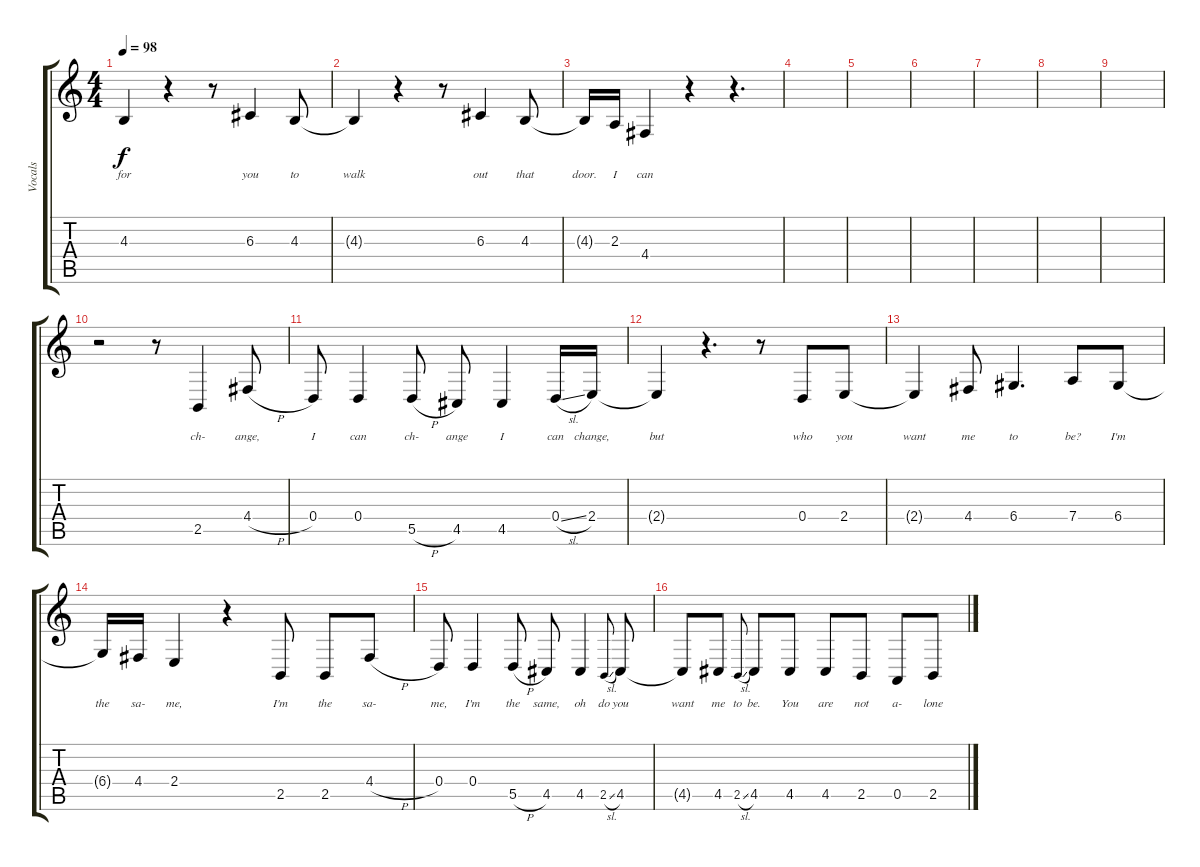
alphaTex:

\track ("Vocals" "Vocals") {instrument viola}
\staff {score tabs}
\tuning (E4 B3 G3 D3 A2 E2) {hide}
\ts (4 4)
\tempo 98
\clef g2
\ks c
4.3{t}.4{lyrics (0 "for") lyrics (1 "") lyrics (2 "") lyrics (3 "") lyrics (4 "") dy f} r.4 r.8 6.3.4{lyrics (0 "you") lyrics (1 "") lyrics (2 "") lyrics (3 "") lyrics (4 "")} 4.3.8{lyrics (0 "to") lyrics (1 "") lyrics (2 "") lyrics (3 "") lyrics (4 "")} |
4.3{t}.4{lyrics (0 "walk") lyrics (1 "") lyrics (2 "") lyrics (3 "") lyrics (4 "")} r.4 r.8 6.3.4{lyrics (0 "out") lyrics (1 "") lyrics (2 "") lyrics (3 "") lyrics (4 "")} 4.3.8{lyrics (0 "that") lyrics (1 "") lyrics (2 "") lyrics (3 "") lyrics (4 "")} |
4.3{t}.16{lyrics (0 "door.") lyrics (1 "") lyrics (2 "") lyrics (3 "") lyrics (4 "")} 2.3.16{lyrics (0 "I") lyrics (1 "") lyrics (2 "") lyrics (3 "") lyrics (4 "")} 4.4.4{lyrics (0 "can") lyrics (1 "") lyrics (2 "") lyrics (3 "") lyrics (4 "")} r.4 r.4{d} |
|
|
|
|
|
|
r.2 r.8 2.5.4{lyrics (0 "ch-") lyrics (1 "") lyrics (2 "") lyrics (3 "") lyrics (4 "")} 4.4{h}.8{lyrics (0 "ange,") lyrics (1 "") lyrics (2 "") lyrics (3 "") lyrics (4 "")} |
0.4.8{lyrics (0 "I") lyrics (1 "") lyrics (2 "") lyrics (3 "") lyrics (4 "")} 0.4.4{lyrics (0 "can") lyrics (1 "") lyrics (2 "") lyrics (3 "") lyrics (4 "")} 5.5{h}.8{lyrics (0 "ch-") lyrics (1 "") lyrics (2 "") lyrics (3 "") lyrics (4 "")} 4.5.8{lyrics (0 "ange") lyrics (1 "") lyrics (2 "") lyrics (3 "") lyrics (4 "")} 4.5.4{lyrics (0 "I") lyrics (1 "") lyrics (2 "") lyrics (3 "") lyrics (4 "")} 0.4{sl}.16{lyrics (0 "can") lyrics (1 "") lyrics (2 "") lyrics (3 "") lyrics (4 "")} 2.4.16{lyrics (0 "change,") lyrics (1 "") lyrics (2 "") lyrics (3 "") lyrics (4 "")} |
2.4{t}.4{lyrics (0 "but") lyrics (1 "") lyrics (2 "") lyrics (3 "") lyrics (4 "")} r.4{d} r.8 0.4.8{lyrics (0 "who") lyrics (1 "") lyrics (2 "") lyrics (3 "") lyrics (4 "")} 2.4.8{lyrics (0 "you") lyrics (1 "") lyrics (2 "") lyrics (3 "") lyrics (4 "")} |
2.4{t}.4{lyrics (0 "want") lyrics (1 "") lyrics (2 "") lyrics (3 "") lyrics (4 "")} 4.4.8{lyrics (0 "me") lyrics (1 "") lyrics (2 "") lyrics (3 "") lyrics (4 "")} 6.4.4{d lyrics (0 "to") lyrics (1 "") lyrics (2 "") lyrics (3 "") lyrics (4 "")} 7.4.8{lyrics (0 "be?") lyrics (1 "") lyrics (2 "") lyrics (3 "") lyrics (4 "")} 6.4.8{lyrics (0 "I'm") lyrics (1 "") lyrics (2 "") lyrics (3 "") lyrics (4 "")} |
6.4{t}.16{lyrics (0 "the") lyrics (1 "") lyrics (2 "") lyrics (3 "") lyrics (4 "")} 4.4.16{lyrics (0 "sa-") lyrics (1 "") lyrics (2 "") lyrics (3 "") lyrics (4 "")} 2.4.4{lyrics (0 "me,") lyrics (1 "") lyrics (2 "") lyrics (3 "") lyrics (4 "")} r.4 2.5.8{lyrics (0 "I'm") lyrics (1 "") lyrics (2 "") lyrics (3 "") lyrics (4 "")} 2.5.8{lyrics (0 "the") lyrics (1 "") lyrics (2 "") lyrics (3 "") lyrics (4 "")} 4.4{h}.8{lyrics (0 "sa-") lyrics (1 "") lyrics (2 "") lyrics (3 "") lyrics (4 "")} |
0.4.8{lyrics (0 "me,") lyrics (1 "") lyrics (2 "") lyrics (3 "") lyrics (4 "")} 0.4.4{lyrics (0 "I'm") lyrics (1 "") lyrics (2 "") lyrics (3 "") lyrics (4 "")} 5.5{h}.8{lyrics (0 "the") lyrics (1 "") lyrics (2 "") lyrics (3 "") lyrics (4 "")} 4.5.8{lyrics (0 "same,") lyrics (1 "") lyrics (2 "") lyrics (3 "") lyrics (4 "")} 4.5.4{lyrics (0 "oh") lyrics (1 "") lyrics (2 "") lyrics (3 "") lyrics (4 "")} 2.5{sl}.8{lyrics (0 "do") lyrics (1 "") lyrics (2 "") lyrics (3 "") lyrics (4 "") gr onbeat} 4.5.8{lyrics (0 "you") lyrics (1 "") lyrics (2 "") lyrics (3 "") lyrics (4 "")} |
4.5{t}.8{lyrics (0 "want") lyrics (1 "") lyrics (2 "") lyrics (3 "") lyrics (4 "")} 4.5.8{lyrics (0 "me") lyrics (1 "") lyrics (2 "") lyrics (3 "") lyrics (4 "")} 2.5{sl}.8{lyrics (0 "to") lyrics (1 "") lyrics (2 "") lyrics (3 "") lyrics (4 "") gr onbeat} 4.5.8{lyrics (0 "be.") lyrics (1 "") lyrics (2 "") lyrics (3 "") lyrics (4 "")} 4.5.8{lyrics (0 "You") lyrics (1 "") lyrics (2 "") lyrics (3 "") lyrics (4 "")} 4.5.8{lyrics (0 "are") lyrics (1 "") lyrics (2 "") lyrics (3 "") lyrics (4 "")} 2.5.8{lyrics (0 "not") lyrics (1 "") lyrics (2 "") lyrics (3 "") lyrics (4 "")} 0.5.8{lyrics (0 "a-") lyrics (1 "") lyrics (2 "") lyrics (3 "") lyrics (4 "")} 2.5.8{lyrics (0 "lone") lyrics (1 "") lyrics (2 "") lyrics (3 "") lyrics (4 "")}
